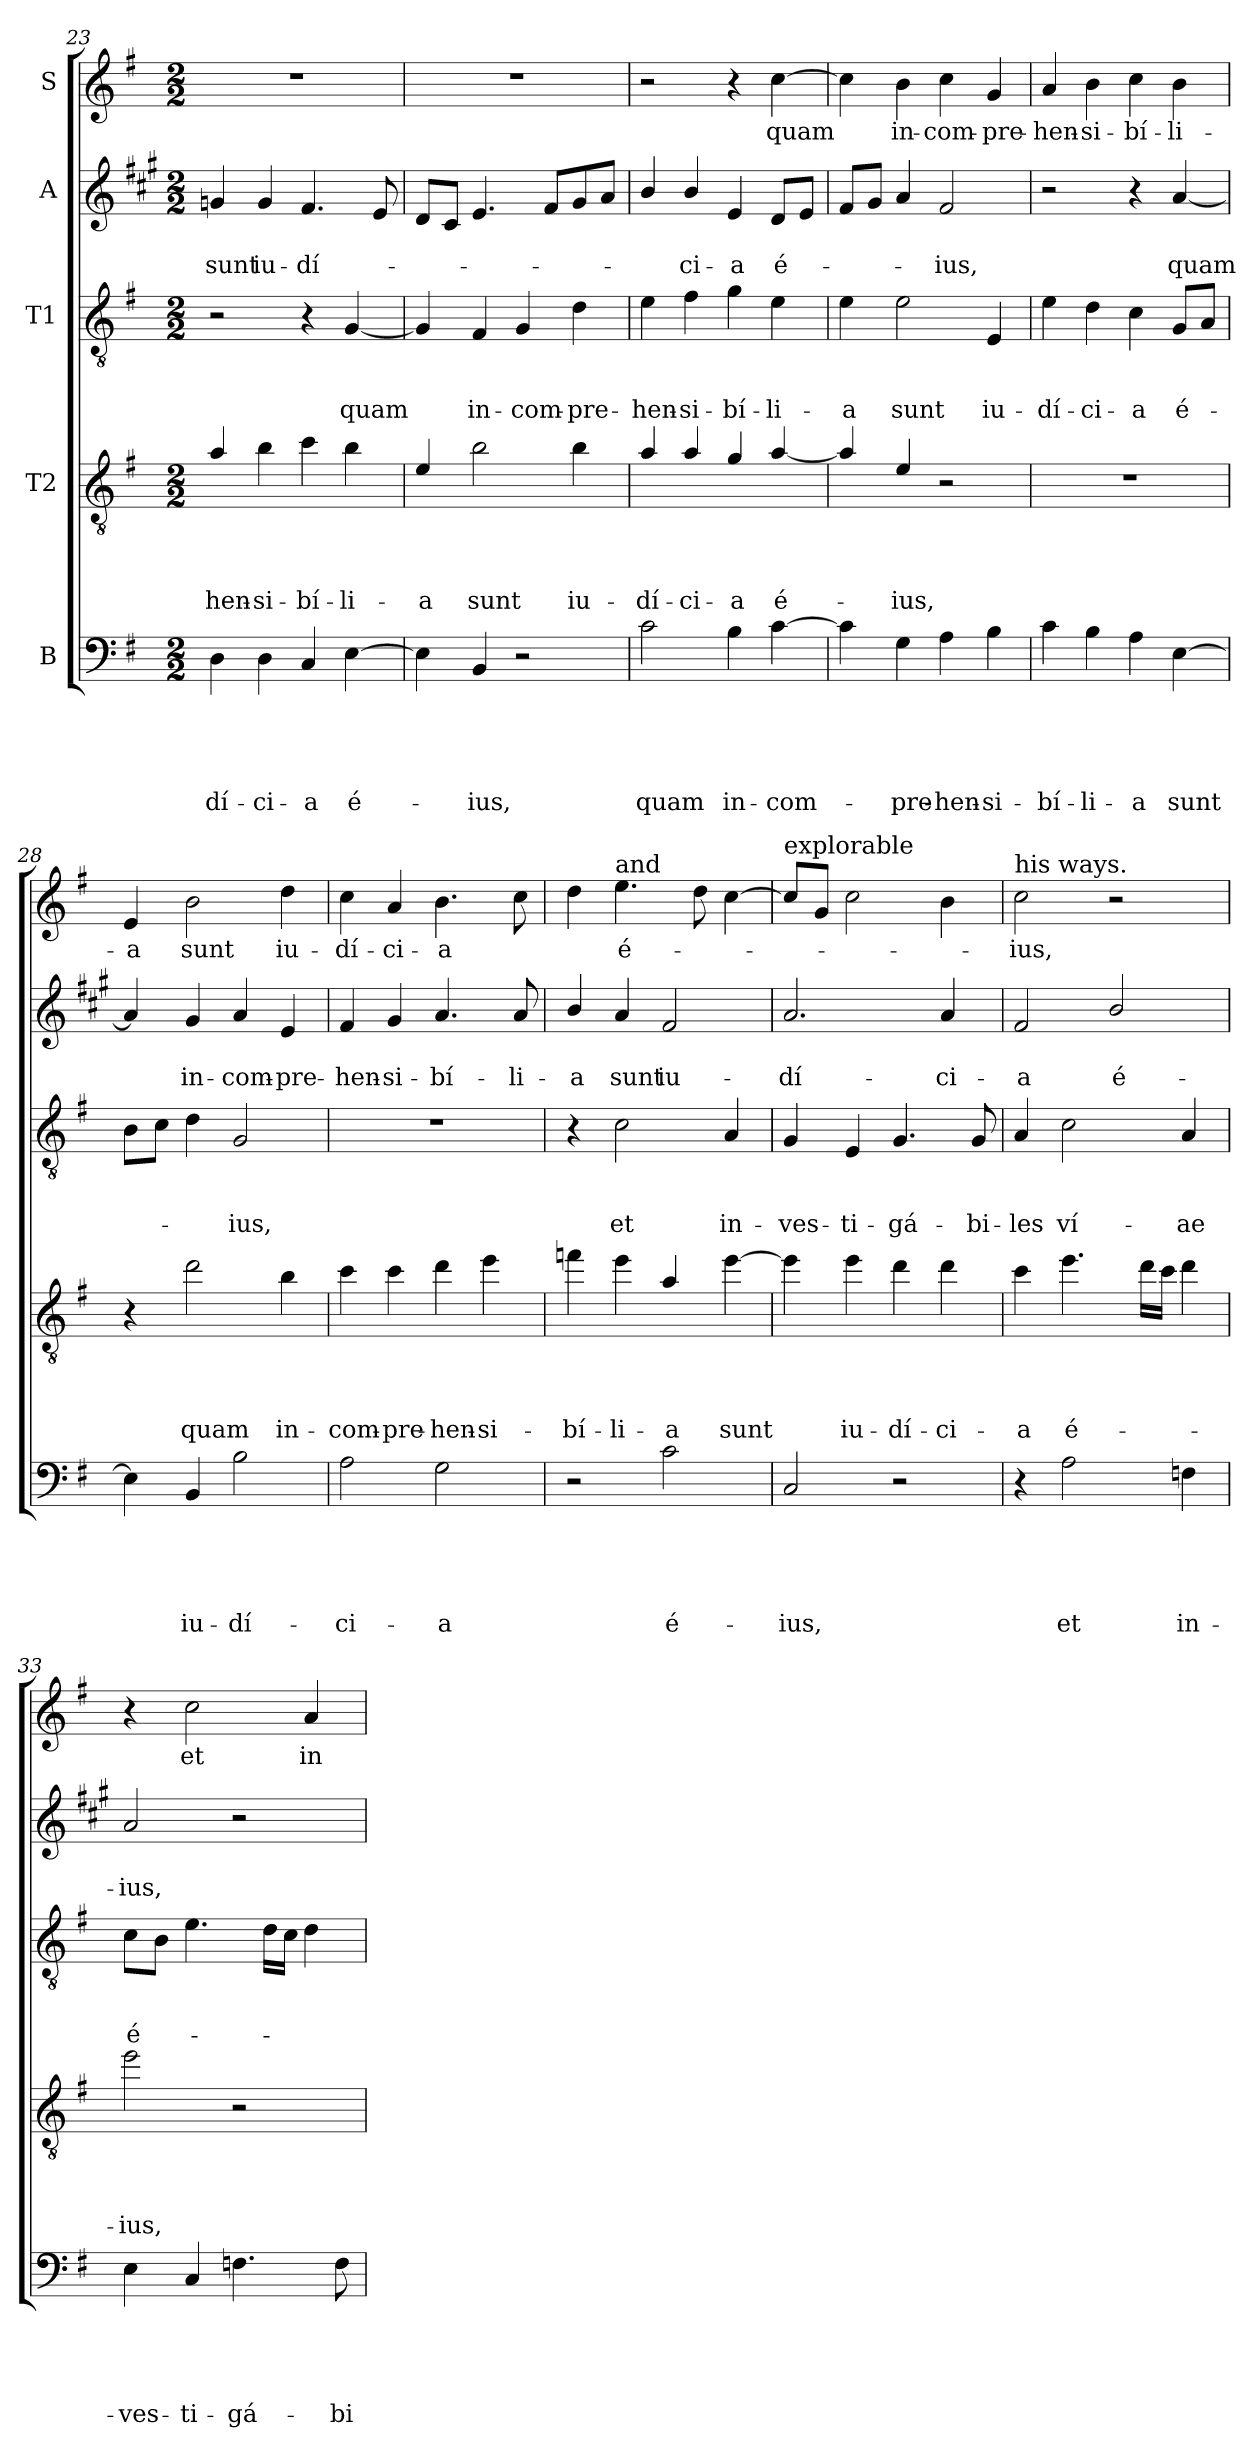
**kern	**text	**text	**text	**text	**text	**kern	**text	**text	**text	**text	**kern	**text	**text	**text	**kern	**text	**text	**kern	**text
*part5	*part5	*part5	*part5	*part5	*part5	*part4	*part4	*part4	*part4	*part4	*part3	*part3	*part3	*part3	*part2	*part2	*part2	*part1	*part1
*staff5	*staff5	*staff5	*staff5	*staff5	*staff5	*staff4	*staff4	*staff4	*staff4	*staff4	*staff3	*staff3	*staff3	*staff3	*staff2	*staff2	*staff2	*staff1	*staff1
*I"B	*	*	*	*	*	*I"T2	*	*	*	*	*I"T1	*	*	*	*I"A	*	*	*I"S	*
*clefF4	*	*	*	*	*	*clefGv2	*	*	*	*	*clefGv2	*	*	*	*clefG2	*	*	*clefG2	*
*	*	*	*	*	*	*ITrd8c14	*	*	*	*	*	*	*	*	*ITrd1c2	*	*	*	*
*k[f#]	*	*	*	*	*	*k[f#]	*	*	*	*	*k[f#]	*	*	*	*k[f#]	*	*	*k[f#]	*
*G:	*	*	*	*	*	*G:	*	*	*	*	*G:	*	*	*	*G:	*	*	*G:	*
*M2/2	*	*	*	*	*	*M2/2	*	*	*	*	*M2/2	*	*	*	*M2/2	*	*	*M2/2	*
=23	=23	=23	=23	=23	=23	=23	=23	=23	=23	=23	=23	=23	=23	=23	=23	=23	=23	=23	=23
!	!	!	!	!	!LO:LY:b	!	!	!	!	!LO:LY:b	!	!	!	!	!	!	!LO:LY:b	!	!
4D\	.	.	.	.	-dí-	4A/	.	.	.	-hen-	2r	.	.	.	4fn/	.	sunt	1r	.
!	!	!	!	!	!LO:LY:b	!	!	!	!	!LO:LY:b	!	!	!	!	!	!	!LO:LY:b	!	!
4D\	.	.	.	.	-ci-	4B\	.	.	.	-si-	.	.	.	.	4f/	.	iu-	.	.
!	!	!	!	!	!LO:LY:b	!	!	!	!	!LO:LY:b	!	!	!	!	!	!	!LO:LY:b	!	!
4C/	.	.	.	.	-a	4c\	.	.	.	-bí-	4r	.	.	.	4.e/	.	-dí-	.	.
!	!	!	!	!	!LO:LY:b	!	!	!	!	!LO:LY:b	!	!	!	!LO:LY:b	!	!	!	!	!
[4E\	.	.	.	.	é-	4B\	.	.	.	-li-	[4G/	.	.	quam	.	.	.	.	.
.	.	.	.	.	.	.	.	.	.	.	.	.	.	.	8d/	.	.	.	.
=24	=24	=24	=24	=24	=24	=24	=24	=24	=24	=24	=24	=24	=24	=24	=24	=24	=24	=24	=24
!	!	!	!	!	!	!	!	!	!	!LO:LY:b	!	!	!	!	!	!	!	!	!
4E\]	.	.	.	.	.	4E/	.	.	.	-a	4G/]	.	.	.	8c/L	.	.	1r	.
.	.	.	.	.	.	.	.	.	.	.	.	.	.	.	8B/J	.	.	.	.
!	!	!	!	!	!LO:LY:b	!	!	!	!	!LO:LY:b	!	!	!	!LO:LY:b	!	!	!	!	!
4BB/	.	.	.	.	-ius,	2B\	.	.	.	sunt	4F#/	.	.	in-	4.d/	.	.	.	.
!	!	!	!	!	!	!	!	!	!	!	!	!	!	!LO:LY:b	!	!	!	!	!
2r	.	.	.	.	.	.	.	.	.	.	4G/	.	.	-com-	.	.	.	.	.
.	.	.	.	.	.	.	.	.	.	.	.	.	.	.	8e/L	.	.	.	.
!	!	!	!	!	!	!	!	!	!	!LO:LY:b	!	!	!	!LO:LY:b	!	!	!	!	!
.	.	.	.	.	.	4B\	.	.	.	iu-	4d\	.	.	-pre-	8f#/	.	.	.	.
.	.	.	.	.	.	.	.	.	.	.	.	.	.	.	8g/J	.	.	.	.
=25	=25	=25	=25	=25	=25	=25	=25	=25	=25	=25	=25	=25	=25	=25	=25	=25	=25	=25	=25
!	!	!	!	!	!LO:LY:b	!	!	!	!	!LO:LY:b	!	!	!	!LO:LY:b	!	!	!	!	!
2c\	.	.	.	.	quam	4A/	.	.	.	-dí-	4e\	.	.	-hen-	4a/	.	.	2r	.
!	!	!	!	!	!	!	!	!	!	!LO:LY:b	!	!	!	!LO:LY:b	!	!	!LO:LY:b	!	!
.	.	.	.	.	.	4A/	.	.	.	-ci-	4f#\	.	.	-si-	4a/	.	-ci-	.	.
!	!	!	!	!	!LO:LY:b	!	!	!	!	!LO:LY:b	!	!	!	!LO:LY:b	!	!	!LO:LY:b	!	!
4B\	.	.	.	.	in-	4G/	.	.	.	-a	4g\	.	.	-bí-	4d/	.	-a	4r	.
!	!	!	!	!	!LO:LY:b	!	!	!	!	!LO:LY:b	!	!	!	!LO:LY:b	!	!	!LO:LY:b	!	!LO:LY:b
[4c\	.	.	.	.	-com-	[4A/	.	.	.	é-	4e\	.	.	-li-	8c/L	.	é-	[4cc\	quam
.	.	.	.	.	.	.	.	.	.	.	.	.	.	.	8d/J	.	.	.	.
=26	=26	=26	=26	=26	=26	=26	=26	=26	=26	=26	=26	=26	=26	=26	=26	=26	=26	=26	=26
!	!	!	!	!	!	!	!	!	!	!	!	!	!	!LO:LY:b	!	!	!	!	!
4c\]	.	.	.	.	.	4A/]	.	.	.	.	4e\	.	.	-a	8e/L	.	.	4cc\]	.
.	.	.	.	.	.	.	.	.	.	.	.	.	.	.	8f#/J	.	.	.	.
!	!	!	!	!	!LO:LY:b	!	!	!	!	!LO:LY:b	!	!	!	!LO:LY:b	!	!	!	!	!LO:LY:b
4G\	.	.	.	.	-pre-	4E/	.	.	.	-ius,	2e\	.	.	sunt	4g/	.	.	4b\	in-
!	!	!	!	!	!LO:LY:b	!	!	!	!	!	!	!	!	!	!	!	!LO:LY:b	!	!LO:LY:b
4A\	.	.	.	.	-hen-	2r	.	.	.	.	.	.	.	.	2e/	.	-ius,	4cc\	-com-
!	!	!	!	!	!LO:LY:b	!	!	!	!	!	!	!	!	!LO:LY:b	!	!	!	!	!LO:LY:b
4B\	.	.	.	.	-si-	.	.	.	.	.	4E/	.	.	iu-	.	.	.	4g/	-pre-
!!LO:PB:g=z
=27	=27	=27	=27	=27	=27	=27	=27	=27	=27	=27	=27	=27	=27	=27	=27	=27	=27	=27	=27
!	!	!	!	!	!LO:LY:b	!	!	!	!	!	!	!	!	!LO:LY:b	!	!	!	!	!LO:LY:b
4c\	.	.	.	.	-bí-	1r	.	.	.	.	4e\	.	.	-dí-	2r	.	.	4a/	-hen-
!	!	!	!	!	!LO:LY:b	!	!	!	!	!	!	!	!	!LO:LY:b	!	!	!	!	!LO:LY:b
4B\	.	.	.	.	-li-	.	.	.	.	.	4d\	.	.	-ci-	.	.	.	4b\	-si-
!	!	!	!	!	!LO:LY:b	!	!	!	!	!	!	!	!	!LO:LY:b	!	!	!	!	!LO:LY:b
4A\	.	.	.	.	-a	.	.	.	.	.	4c\	.	.	-a	4r	.	.	4cc\	-bí-
!	!	!	!	!	!LO:LY:b	!	!	!	!	!	!	!	!	!LO:LY:b	!	!	!LO:LY:b	!	!LO:LY:b
[4E\	.	.	.	.	sunt	.	.	.	.	.	8G/L	.	.	é-	[4g/	.	quam	4b\	-li-
.	.	.	.	.	.	.	.	.	.	.	8A/J	.	.	.	.	.	.	.	.
=28	=28	=28	=28	=28	=28	=28	=28	=28	=28	=28	=28	=28	=28	=28	=28	=28	=28	=28	=28
!	!	!	!	!	!	!	!	!	!	!	!	!	!	!	!	!	!	!	!LO:LY:b
4E\]	.	.	.	.	.	4r	.	.	.	.	8B\L	.	.	.	4g/]	.	.	4e/	-a
.	.	.	.	.	.	.	.	.	.	.	8c\J	.	.	.	.	.	.	.	.
!	!	!	!	!	!LO:LY:b	!	!	!	!	!LO:LY:b	!	!	!	!	!	!	!LO:LY:b	!	!LO:LY:b
4BB/	.	.	.	.	iu-	2d\	.	.	.	quam	4d\	.	.	.	4f#/	.	in-	2b\	sunt
!	!	!	!	!	!LO:LY:b	!	!	!	!	!	!	!	!	!LO:LY:b	!	!	!LO:LY:b	!	!
2B\	.	.	.	.	-dí-	.	.	.	.	.	2G/	.	.	-ius,	4g/	.	-com-	.	.
!	!	!	!	!	!	!	!	!	!	!LO:LY:b	!	!	!	!	!	!	!LO:LY:b	!	!LO:LY:b
.	.	.	.	.	.	4B\	.	.	.	in-	.	.	.	.	4d/	.	-pre-	4dd\	iu-
=29	=29	=29	=29	=29	=29	=29	=29	=29	=29	=29	=29	=29	=29	=29	=29	=29	=29	=29	=29
!	!	!	!	!	!LO:LY:b	!	!	!	!	!LO:LY:b	!	!	!	!	!	!	!LO:LY:b	!	!LO:LY:b
2A\	.	.	.	.	-ci-	4c\	.	.	.	-com-	1r	.	.	.	4e/	.	-hen-	4cc\	-dí-
!	!	!	!	!	!	!	!	!	!	!LO:LY:b	!	!	!	!	!	!	!LO:LY:b	!	!LO:LY:b
.	.	.	.	.	.	4c\	.	.	.	-pre-	.	.	.	.	4f#/	.	-si-	4a/	-ci-
!	!	!	!	!	!LO:LY:b	!	!	!	!	!LO:LY:b	!	!	!	!	!	!	!LO:LY:b	!	!LO:LY:b
2G\	.	.	.	.	-a	4d\	.	.	.	-hen-	.	.	.	.	4.g/	.	-bí-	4.b\	-a
!	!	!	!	!	!	!	!	!	!	!LO:LY:b	!	!	!	!	!	!	!	!	!
.	.	.	.	.	.	4e\	.	.	.	-si-	.	.	.	.	.	.	.	.	.
!	!	!	!	!	!	!	!	!	!	!	!	!	!	!	!	!	!LO:LY:b	!	!
.	.	.	.	.	.	.	.	.	.	.	.	.	.	.	8g/	.	-li-	8cc\	.
=30	=30	=30	=30	=30	=30	=30	=30	=30	=30	=30	=30	=30	=30	=30	=30	=30	=30	=30	=30
!	!	!	!	!	!	!	!	!	!	!LO:LY:b	!	!	!	!	!	!	!LO:LY:b	!	!
2r	.	.	.	.	.	4fn\	.	.	.	-bí-	4r	.	.	.	4a/	.	-a	4dd\	.
!	!	!	!	!	!	!	!	!	!	!	!	!	!	!	!	!	!	!LO:TX:a:t=and	!
!	!	!	!	!	!	!	!	!	!	!LO:LY:b	!	!	!	!LO:LY:b	!	!	!LO:LY:b	!	!LO:LY:b
.	.	.	.	.	.	4e\	.	.	.	-li-	2c\	.	.	et	4g/	.	sunt	4.ee\	é-
!	!	!	!	!	!LO:LY:b	!	!	!	!	!LO:LY:b	!	!	!	!	!	!	!LO:LY:b	!	!
2c\	.	.	.	.	é-	4A/	.	.	.	-a	.	.	.	.	2e/	.	iu-	.	.
.	.	.	.	.	.	.	.	.	.	.	.	.	.	.	.	.	.	8dd\	.
!	!	!	!	!	!	!	!	!	!	!LO:LY:b	!	!	!	!LO:LY:b	!	!	!	!	!
.	.	.	.	.	.	[4e\	.	.	.	sunt	4A/	.	.	in-	.	.	.	[4cc\	.
=31	=31	=31	=31	=31	=31	=31	=31	=31	=31	=31	=31	=31	=31	=31	=31	=31	=31	=31	=31
!	!	!	!	!	!	!	!	!	!	!	!	!	!	!	!	!	!	!LO:TX:a:t=explorable	!
!	!	!	!	!	!LO:LY:b	!	!	!	!	!	!	!	!	!LO:LY:b	!	!	!LO:LY:b	!	!
2C/	.	.	.	.	-ius,	4e\]	.	.	.	.	4G/	.	.	-ves-	2.g/	.	-dí-	8cc/L]	.
.	.	.	.	.	.	.	.	.	.	.	.	.	.	.	.	.	.	8g/J	.
!	!	!	!	!	!	!	!	!	!	!LO:LY:b	!	!	!	!LO:LY:b	!	!	!	!	!
.	.	.	.	.	.	4e\	.	.	.	iu-	4E/	.	.	-ti-	.	.	.	2cc\	.
!	!	!	!	!	!	!	!	!	!	!LO:LY:b	!	!	!	!LO:LY:b	!	!	!	!	!
2r	.	.	.	.	.	4d\	.	.	.	-dí-	4.G/	.	.	-gá-	.	.	.	.	.
!	!	!	!	!	!	!	!	!	!	!LO:LY:b	!	!	!	!	!	!	!LO:LY:b	!	!
.	.	.	.	.	.	4d\	.	.	.	-ci-	.	.	.	.	4g/	.	-ci-	4b\	.
!	!	!	!	!	!	!	!	!	!	!	!	!	!	!LO:LY:b	!	!	!	!	!
.	.	.	.	.	.	.	.	.	.	.	8G/	.	.	-bi-	.	.	.	.	.
!!LO:LB:g=z
=32	=32	=32	=32	=32	=32	=32	=32	=32	=32	=32	=32	=32	=32	=32	=32	=32	=32	=32	=32
!	!	!	!	!	!	!	!	!	!	!	!	!	!	!	!	!	!	!LO:TX:a:t=his ways.	!
!	!	!	!	!	!	!	!	!	!	!LO:LY:b	!	!	!	!LO:LY:b	!	!	!LO:LY:b	!	!LO:LY:b
4r	.	.	.	.	.	4c\	.	.	.	-a	4A/	.	.	-les	2e/	.	-a	2cc\	-ius,
!	!	!	!	!	!LO:LY:b	!	!	!	!	!LO:LY:b	!	!	!	!LO:LY:b	!	!	!	!	!
2A\	.	.	.	.	et	4.e\	.	.	.	é-	2c\	.	.	ví-	.	.	.	.	.
!	!	!	!	!	!	!	!	!	!	!	!	!	!	!	!	!	!LO:LY:b	!	!
.	.	.	.	.	.	.	.	.	.	.	.	.	.	.	2a/	.	é-	2r	.
.	.	.	.	.	.	16d\LL	.	.	.	.	.	.	.	.	.	.	.	.	.
.	.	.	.	.	.	16c\JJ	.	.	.	.	.	.	.	.	.	.	.	.	.
!	!	!	!	!	!LO:LY:b	!	!	!	!	!	!	!	!	!LO:LY:b	!	!	!	!	!
4Fn\	.	.	.	.	in-	4d\	.	.	.	.	4A/	.	.	-ae	.	.	.	.	.
=33	=33	=33	=33	=33	=33	=33	=33	=33	=33	=33	=33	=33	=33	=33	=33	=33	=33	=33	=33
!	!	!	!	!	!LO:LY:b	!	!	!	!	!LO:LY:b	!	!	!	!LO:LY:b	!	!	!LO:LY:b	!	!
4E\	.	.	.	.	-ves-	2e\	.	.	.	-ius,	8c\L	.	.	é-	2g/	.	-ius,	4r	.
.	.	.	.	.	.	.	.	.	.	.	8B\J	.	.	.	.	.	.	.	.
!	!	!	!	!	!LO:LY:b	!	!	!	!	!	!	!	!	!	!	!	!	!	!LO:LY:b
4C/	.	.	.	.	-ti-	.	.	.	.	.	4.e\	.	.	.	.	.	.	2cc\	et
!	!	!	!	!	!LO:LY:b	!	!	!	!	!	!	!	!	!	!	!	!	!	!
4.F\	.	.	.	.	-gá-	2r	.	.	.	.	.	.	.	.	2r	.	.	.	.
.	.	.	.	.	.	.	.	.	.	.	16d\LL	.	.	.	.	.	.	.	.
.	.	.	.	.	.	.	.	.	.	.	16c\JJ	.	.	.	.	.	.	.	.
!	!	!	!	!	!	!	!	!	!	!	!	!	!	!	!	!	!	!	!LO:LY:b
.	.	.	.	.	.	.	.	.	.	.	4d\	.	.	.	.	.	.	4a/	in-
!	!	!	!	!	!LO:LY:b	!	!	!	!	!	!	!	!	!	!	!	!	!	!
8F\	.	.	.	.	-bi-	.	.	.	.	.	.	.	.	.	.	.	.	.	.
=	=	=	=	=	=	=	=	=	=	=	=	=	=	=	=	=	=	=	=
*-	*-	*-	*-	*-	*-	*-	*-	*-	*-	*-	*-	*-	*-	*-	*-	*-	*-	*-	*-
